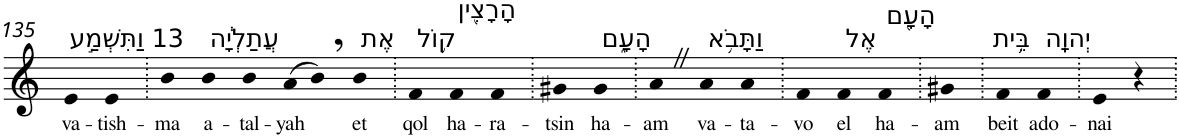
**kern	**text
*part1	*part1
*staff1	*staff1
*I"Piano	*
*I'Pno	*
!!LO:PB:g=z
*clefG2	*
*k[]	*
=135	=135
!LO:TX:a:t=13 וַתִּשְׁמַ֣ע	!
!	!LO:LY:b
4e	va-
!	!LO:LY:b
4e	-tish-
=136.	=136.
!	!LO:LY:b
4b	-ma
!LO:TX:a:t=עֲתַלְיָ֔ה	!
!	!LO:LY:b
4b	a-
!	!LO:LY:b
4b	-tal-
!	!LO:LY:b
(>8a	-yah
8b,)	.
!LO:TX:a:t=אֶת	!
!	!LO:LY:b
4b	et
=137.	=137.
!LO:TX:a:t=ק֥וֹל	!
!	!LO:LY:b
4f	qol
!LO:TX:a:t=הָרָצִ֖ין	!
!	!LO:LY:b
4f	ha-
!	!LO:LY:b
4f	-ra-
=138.	=138.
!	!LO:LY:b
4g#X	-tsin
!LO:TX:a:t=הָעָ֑ם	!
!	!LO:LY:b
4g#	ha-
=139.	=139.
!	!LO:LY:b
4aZ	-am
!LO:TX:a:t=וַתָּבֹ֥א	!
!	!LO:LY:b
4a	va-
!	!LO:LY:b
4a	-ta-
=140.	=140.
!	!LO:LY:b
4f	-vo
!LO:TX:a:t=אֶל	!
!	!LO:LY:b
4f	el
!LO:TX:a:t=הָעָ֖ם	!
!	!LO:LY:b
4f	ha-
=141.	=141.
!	!LO:LY:b
4g#X	-am
=142.	=142.
!LO:TX:a:t=בֵּ֥ית	!
!	!LO:LY:b
4f	beit
!LO:TX:a:t=יְהוָֽה	!
!	!LO:LY:b
4f	ado-
=143.	=143.
!	!LO:LY:b
4e	-nai
4r	.
=.	=.
*-	*-
